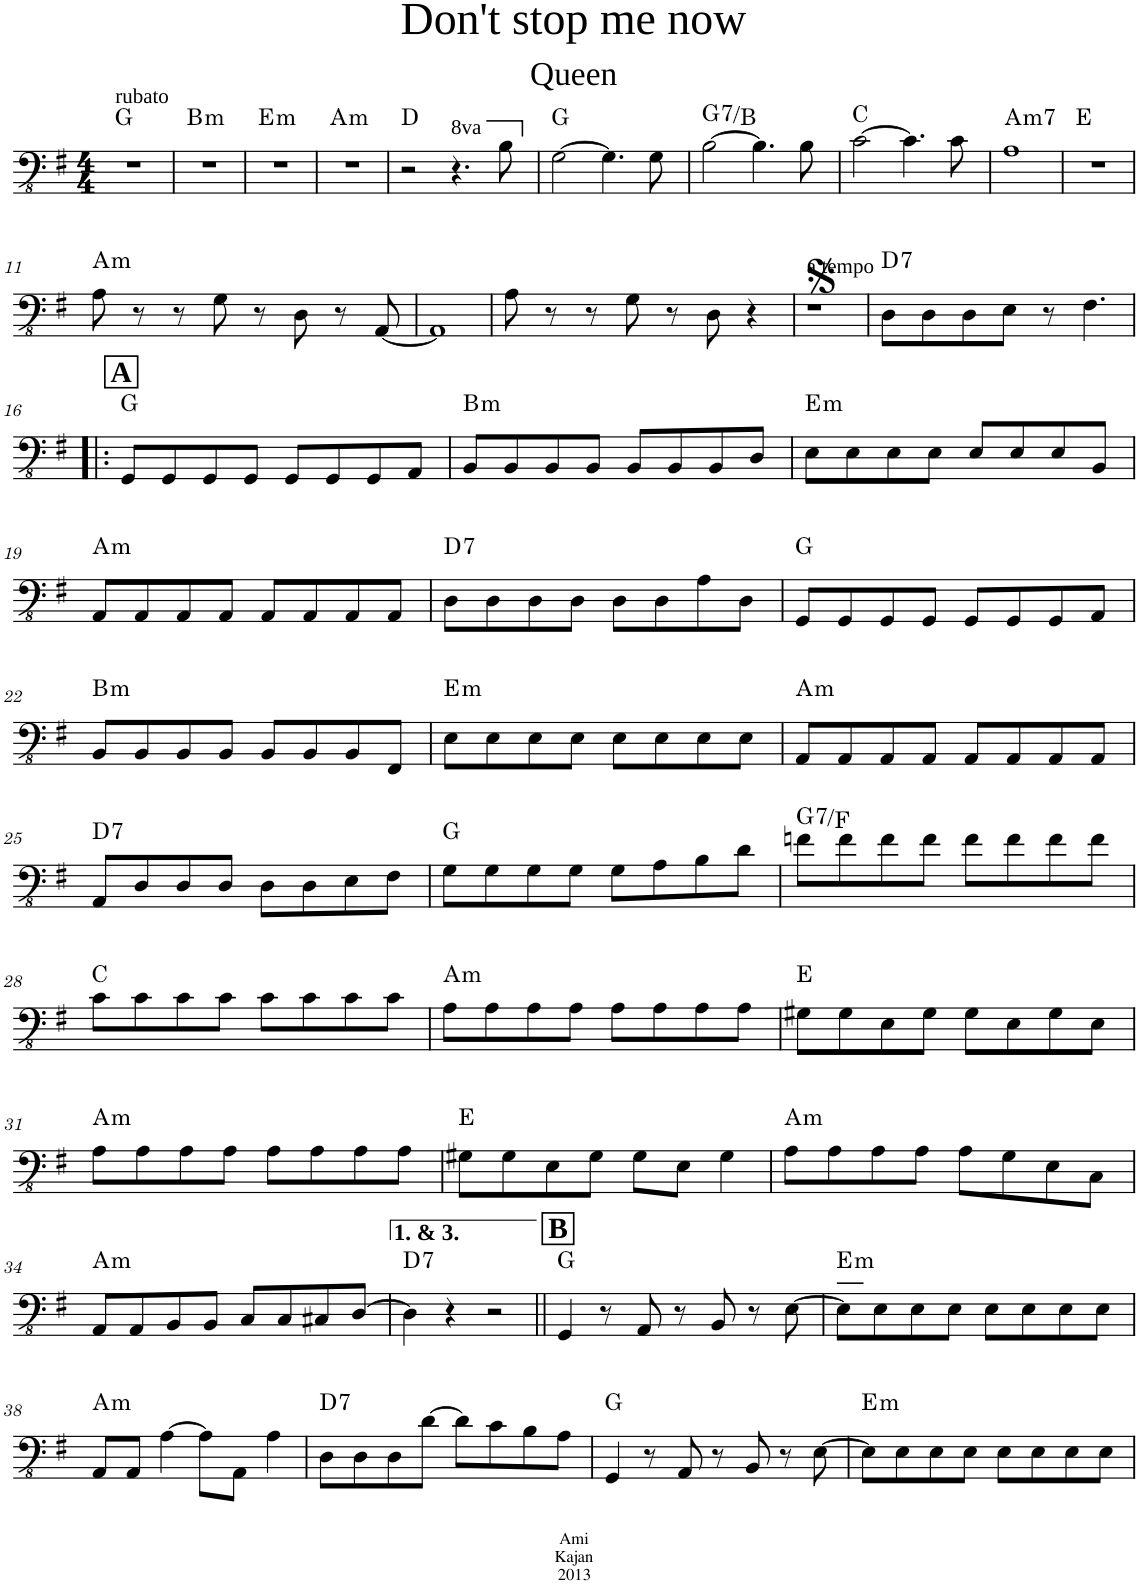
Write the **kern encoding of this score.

**kern	**harte
*part1	*part1
*staff1	*
*I"Fretless Electric Bass	*
*clefFv4	*
*k[f#]	*
*M4/4	*
=1	=1
!LO:TX:a:t=rubato	!
1r	G:maj
=2	=2
!	!LO:H:kt=m
1r	B:min
=3	=3
!	!LO:H:kt=m
1r	E:min
=4	=4
!	!LO:H:kt=m
1r	A:min
=5	=5
2r	D:maj
*8va	*
4.r	.
8B\	.
=6	=6
*X8va	*
[2GG\	G:maj
4.GG\]	.
8GG\	.
=7	=7
!	!LO:H:kt=7
[2BB\	G:7/3
4.BB\]	.
8BB\	.
=8	=8
[2C\	C:maj
4.C\]	.
8C\	.
=9	=9
!	!LO:H:kt=m7
1AA	A:min7
=10	=10
1r	E:maj
!!LO:LB:g=z
=11	=11
!	!LO:H:kt=m
8AA\	A:min
8r	.
8r	.
8GG\	.
8r	.
8DD\	.
8r	.
[8AAA/	.
=12	=12
1AAA]	.
=13	=13
8AA\	.
8r	.
8r	.
8GG\	.
8r	.
8DD\	.
4r	.
=14	=14
!LO:TX:a:t=a tempo	!
1r	.
=15	=15
!	!LO:H:kt=7
8DD\L	D:7
8DD\	.
8DD\	.
8EE\J	.
8r	.
4.FF#\	.
!!LO:LB:g=z
=16!|:	=16!|:
!LO:TX:a:B:t=A	!
8GGG/L	G:maj
8GGG/	.
8GGG/	.
8GGG/J	.
8GGG/L	.
8GGG/	.
8GGG/	.
8AAA/J	.
=17	=17
!	!LO:H:kt=m
8BBB/L	B:min
8BBB/	.
8BBB/	.
8BBB/J	.
8BBB/L	.
8BBB/	.
8BBB/	.
8DD/J	.
=18	=18
!	!LO:H:kt=m
8EE\L	E:min
8EE\	.
8EE\	.
8EE\J	.
8EE/L	.
8EE/	.
8EE/	.
8BBB/J	.
!!LO:LB:g=z
=19	=19
!	!LO:H:kt=m
8AAA/L	A:min
8AAA/	.
8AAA/	.
8AAA/J	.
8AAA/L	.
8AAA/	.
8AAA/	.
8AAA/J	.
=20	=20
!	!LO:H:kt=7
8DD\L	D:7
8DD\	.
8DD\	.
8DD\J	.
8DD\L	.
8DD\	.
8AA\	.
8DD\J	.
=21	=21
8GGG/L	G:maj
8GGG/	.
8GGG/	.
8GGG/J	.
8GGG/L	.
8GGG/	.
8GGG/	.
8AAA/J	.
!!LO:LB:g=z
=22	=22
!	!LO:H:kt=m
8BBB/L	B:min
8BBB/	.
8BBB/	.
8BBB/J	.
8BBB/L	.
8BBB/	.
8BBB/	.
8FFF#/J	.
=23	=23
!	!LO:H:kt=m
8EE\L	E:min
8EE\	.
8EE\	.
8EE\J	.
8EE\L	.
8EE\	.
8EE\	.
8EE\J	.
=24	=24
!	!LO:H:kt=m
8AAA/L	A:min
8AAA/	.
8AAA/	.
8AAA/J	.
8AAA/L	.
8AAA/	.
8AAA/	.
8AAA/J	.
!!LO:LB:g=z
=25	=25
!	!LO:H:kt=7
8AAA/L	D:7
8DD/	.
8DD/	.
8DD/J	.
8DD\L	.
8DD\	.
8EE\	.
8FF#\J	.
=26	=26
8GG\L	G:maj
8GG\	.
8GG\	.
8GG\J	.
8GG\L	.
8AA\	.
8BB\	.
8D\J	.
=27	=27
!	!LO:H:kt=7
8Fn\L	G:7/b7
8F\	.
8F\	.
8F\J	.
8F\L	.
8F\	.
8F\	.
8F\J	.
!!LO:LB:g=z
=28	=28
8C\L	C:maj
8C\	.
8C\	.
8C\J	.
8C\L	.
8C\	.
8C\	.
8C\J	.
=29	=29
!	!LO:H:kt=m
8AA\L	A:min
8AA\	.
8AA\	.
8AA\J	.
8AA\L	.
8AA\	.
8AA\	.
8AA\J	.
=30	=30
8GG#X\L	E:maj
8GG#\	.
8EE\	.
8GG#\J	.
8GG#\L	.
8EE\	.
8GG#\	.
8EE\J	.
!!LO:LB:g=z
=31	=31
!	!LO:H:kt=m
8AA\L	A:min
8AA\	.
8AA\	.
8AA\J	.
8AA\L	.
8AA\	.
8AA\	.
8AA\J	.
=32	=32
8GG#X\L	E:maj
8GG#\	.
8EE\	.
8GG#\J	.
8GG#\L	.
8EE\J	.
4GG#\	.
=33	=33
!	!LO:H:kt=m
8AA\L	A:min
8AA\	.
8AA\	.
8AA\J	.
8AA\L	.
8GG\	.
8EE\	.
8CC\J	.
!!LO:LB:g=z
=34	=34
!	!LO:H:kt=m
8AAA/L	A:min
8AAA/	.
8BBB/	.
8BBB/J	.
8CC/L	.
8CC/	.
8CC#X/	.
[8DD/J	.
=35	=35
!	!LO:H:kt=7
4DD\]	D:7
4r	.
2r	.
=36||	=36||
!LO:TX:a:B:t=B	!
4GGG/	G:maj
8r	.
8AAA/	.
8r	.
8BBB/	.
8r	.
[8EE\	.
=37	=37
!	!LO:H:kt=m
8EE\L]	E:min
8EE\	.
8EE\	.
8EE\J	.
8EE\L	.
8EE\	.
8EE\	.
8EE\J	.
!!LO:LB:g=z
=38	=38
!	!LO:H:kt=m
8AAA/L	A:min
8AAA/J	.
[4AA\	.
8AA\L]	.
8AAA\J	.
4AA\	.
=39	=39
!	!LO:H:kt=7
8DD\L	D:7
8DD\	.
8DD\	.
[8D\J	.
8D\L]	.
8C\	.
8BB\	.
8AA\J	.
=40	=40
4GGG/	G:maj
8r	.
8AAA/	.
8r	.
8BBB/	.
8r	.
[8EE\	.
=41	=41
!	!LO:H:kt=m
8EE\L]	E:min
8EE\	.
8EE\	.
8EE\J	.
8EE\L	.
8EE\	.
8EE\	.
8EE\J	.
=	=
*-	*-
